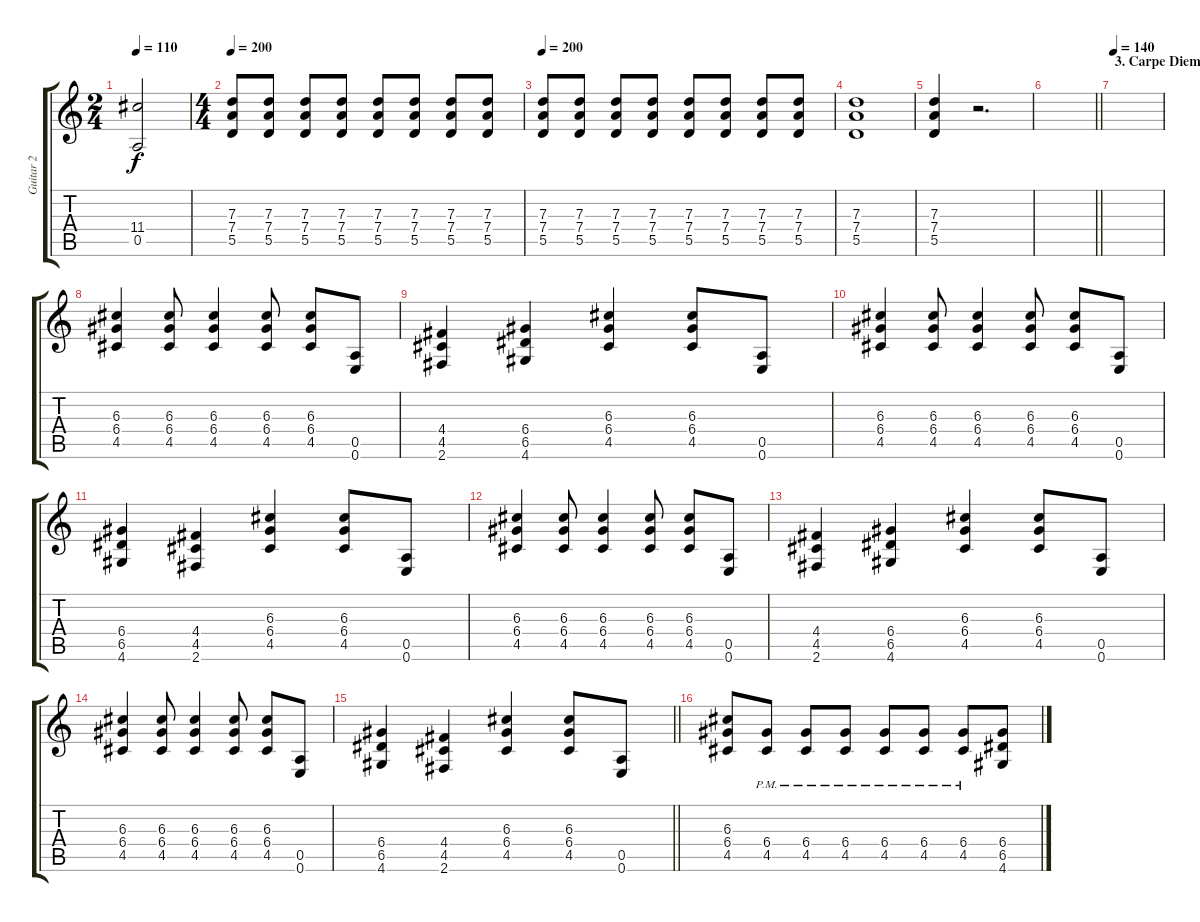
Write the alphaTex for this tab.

\track ("Guitar 2" "Guitar 2") {instrument overdrivenguitar}
\staff {score tabs}
\tuning (E4 B3 G3 D3 A2 E2) {hide}
\ts (2 4)
\tempo 110
\clef g2
\ks c
(11.4{t} 0.5{t}).2{dy f} |
\ts (4 4)
\tempo 200
(7.3 7.4 5.5).8 (7.3 7.4 5.5).8 (7.3 7.4 5.5).8 (7.3 7.4 5.5).8 (7.3 7.4 5.5).8 (7.3 7.4 5.5).8 (7.3 7.4 5.5).8 (7.3 7.4 5.5).8 |
\tempo 200
(7.3 7.4 5.5).8 (7.3 7.4 5.5).8 (7.3 7.4 5.5).8 (7.3 7.4 5.5).8 (7.3 7.4 5.5).8 (7.3 7.4 5.5).8 (7.3 7.4 5.5).8 (7.3 7.4 5.5).8 |
(7.3 7.4 5.5).1 |
(7.3 7.4 5.5).4 r.2{d} |
\barLineRight lightlight
|
\section ("" "3. Carpe Diem")
\tempo 140
|
(6.3 6.4 4.5).4 (6.3 6.4 4.5).8 (6.3 6.4 4.5).4 (6.3 6.4 4.5).8 (6.3 6.4 4.5).8 (0.5 0.6).8 |
(4.4 4.5 2.6).4 (6.4 6.5 4.6).4 (6.3 6.4 4.5).4 (6.3 6.4 4.5).8 (0.5 0.6).8 |
(6.3 6.4 4.5).4 (6.3 6.4 4.5).8 (6.3 6.4 4.5).4 (6.3 6.4 4.5).8 (6.3 6.4 4.5).8 (0.5 0.6).8 |
(6.4 6.5 4.6).4 (4.4 4.5 2.6).4 (6.3 6.4 4.5).4 (6.3 6.4 4.5).8 (0.5 0.6).8 |
(6.3 6.4 4.5).4 (6.3 6.4 4.5).8 (6.3 6.4 4.5).4 (6.3 6.4 4.5).8 (6.3 6.4 4.5).8 (0.5 0.6).8 |
(4.4 4.5 2.6).4 (6.4 6.5 4.6).4 (6.3 6.4 4.5).4 (6.3 6.4 4.5).8 (0.5 0.6).8 |
(6.3 6.4 4.5).4 (6.3 6.4 4.5).8 (6.3 6.4 4.5).4 (6.3 6.4 4.5).8 (6.3 6.4 4.5).8 (0.5 0.6).8 |
\barLineRight lightlight
(6.4 6.5 4.6).4 (4.4 4.5 2.6).4 (6.3 6.4 4.5).4 (6.3 6.4 4.5).8 (0.5 0.6).8 |
(6.3 6.4 4.5).8 (6.4{pm} 4.5{pm}).8 (6.4{pm} 4.5{pm}).8 (6.4{pm} 4.5{pm}).8 (6.4{pm} 4.5{pm}).8 (6.4{pm} 4.5{pm}).8 (6.4{pm} 4.5{pm}).8 (6.4 6.5 4.6).8
